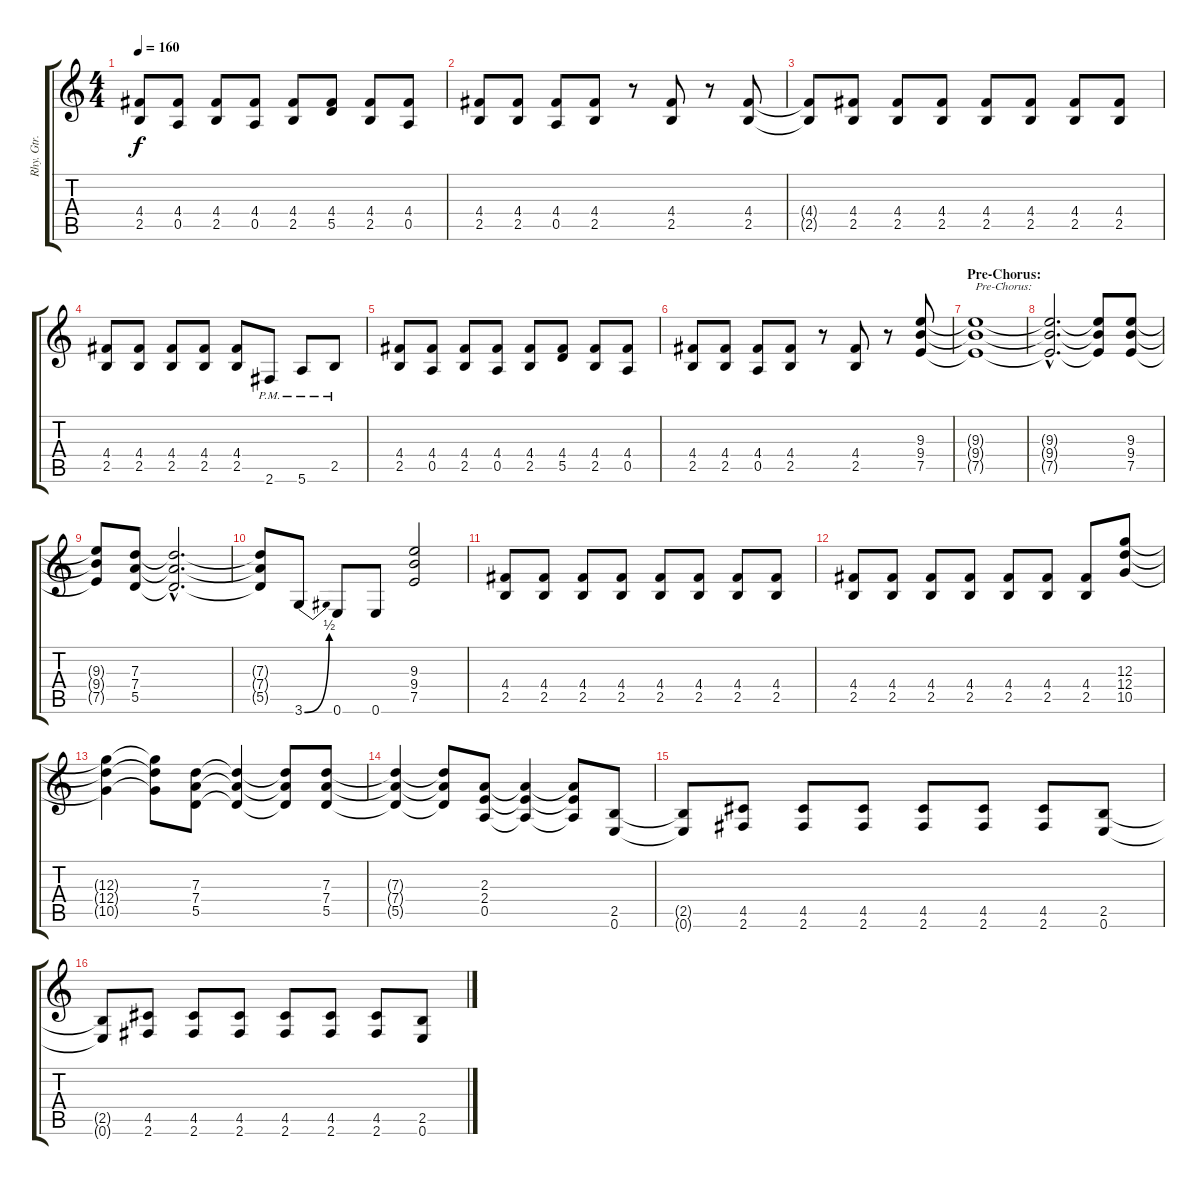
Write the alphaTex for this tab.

\track ("Rhy. Gtr. 2" "Rhy. Gtr. ") {instrument distortionguitar}
\staff {score tabs}
\tuning (E4 B3 G3 D3 A2 E2) {hide}
\ts (4 4)
\tempo 160
\clef g2
\ks c
(4.4 2.5).8{dy f} (4.4 0.5).8 (4.4 2.5).8 (4.4 0.5).8 (4.4 2.5).8 (4.4 5.5).8 (4.4 2.5).8 (4.4 0.5).8 |
(4.4 2.5).8 (4.4 2.5).8 (4.4 0.5).8 (4.4 2.5).8 r.8 (4.4 2.5).8 r.8 (4.4 2.5).8 |
(4.4{t} 2.5{t}).8 (4.4 2.5).8 (4.4 2.5).8 (4.4 2.5).8 (4.4 2.5).8 (4.4 2.5).8 (4.4 2.5).8 (4.4 2.5).8 |
(4.4 2.5).8 (4.4 2.5).8 (4.4 2.5).8 (4.4 2.5).8 (4.4 2.5).8 2.6{pm}.8 5.6{pm}.8 2.5{pm}.8 |
(4.4 2.5).8 (4.4 0.5).8 (4.4 2.5).8 (4.4 0.5).8 (4.4 2.5).8 (4.4 5.5).8 (4.4 2.5).8 (4.4 0.5).8 |
(4.4 2.5).8 (4.4 2.5).8 (4.4 0.5).8 (4.4 2.5).8 r.8 (4.4 2.5).8 r.8 (9.3 9.4 7.5).8 |
\section ("" "Pre-Chorus:")
(9.3{t} 9.4{t} 7.5{t}).1{txt "Pre-Chorus:"} |
(9.3{hac t} 9.4{hac t} 7.5{hac t}).2{d} (9.3{t} 9.4{t} 7.5{t}).8 (9.3 9.4 7.5).8 |
(9.3{t} 9.4{t} 7.5{t}).8 (7.3 7.4 5.5).8 (7.3{hac t} 7.4{hac t} 5.5{hac t}).2{d} |
(7.3{t} 7.4{t} 5.5{t}).8 3.6{be (bend 0 0 60 2)}.8 0.6.8 0.6.8 (9.3 9.4 7.5).2 |
(4.4 2.5).8 (4.4 2.5).8 (4.4 2.5).8 (4.4 2.5).8 (4.4 2.5).8 (4.4 2.5).8 (4.4 2.5).8 (4.4 2.5).8 |
(4.4 2.5).8 (4.4 2.5).8 (4.4 2.5).8 (4.4 2.5).8 (4.4 2.5).8 (4.4 2.5).8 (4.4 2.5).8 (12.3 12.4 10.5).8 |
(12.3{t} 12.4{t} 10.5{t}).4 (12.3{t} 12.4{t} 10.5{t}).8 (7.3 7.4 5.5).8 (7.3{t} 7.4{t} 5.5{t}).4 (7.3{t} 7.4{t} 5.5{t}).8 (7.3 7.4 5.5).8 |
(7.3{t} 7.4{t} 5.5{t}).4 (7.3{t} 7.4{t} 5.5{t}).8 (2.3 2.4 0.5).8 (2.3{t} 2.4{t} 0.5{t}).4 (2.3{t} 2.4{t} 0.5{t}).8 (2.5 0.6).8 |
(2.5{t} 0.6{t}).8 (4.5 2.6).8 (4.5 2.6).8 (4.5 2.6).8 (4.5 2.6).8 (4.5 2.6).8 (4.5 2.6).8 (2.5 0.6).8 |
(2.5{t} 0.6{t}).8 (4.5 2.6).8 (4.5 2.6).8 (4.5 2.6).8 (4.5 2.6).8 (4.5 2.6).8 (4.5 2.6).8 (2.5 0.6).8
